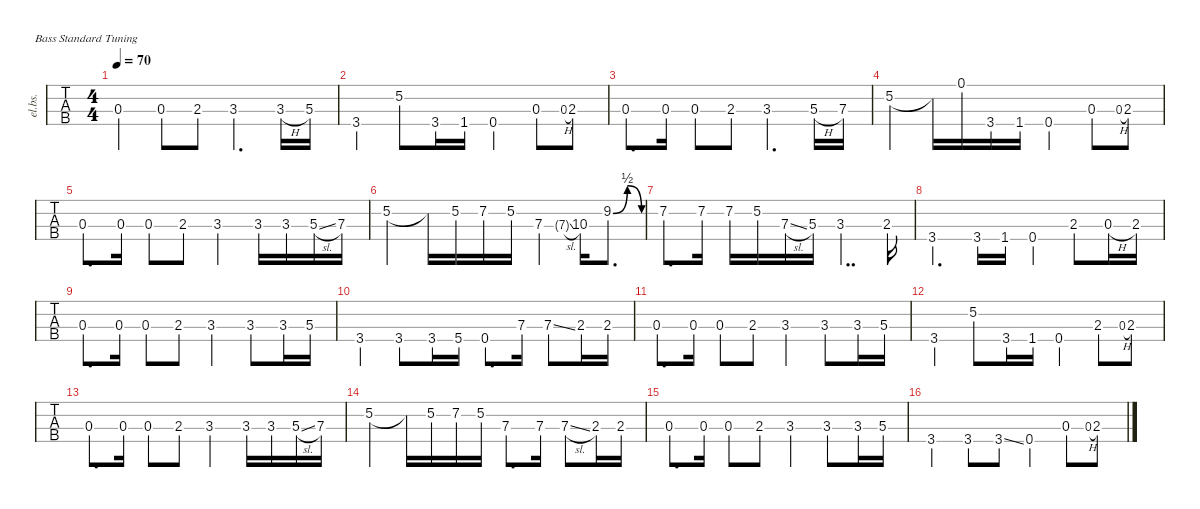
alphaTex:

\defaultSystemsLayout 4
\hideDynamics
\bracketExtendMode nobrackets
\otherSystemsTrackNameOrientation horizontal
\track ("Bass" "el.bs.") {defaultSystemsLayout 4 multiBarRest instrument electricbassfinger}
\staff {tabs}
\tuning (G2 D2 A1 E1)
\ts (4 4)
\tempo 70
\clef f4
\ks c
0.3.4{dy ff} 0.3.8 2.3.8 3.3.4{d} 3.3{h}.16 5.3.16 |
3.4.4 5.2.8 3.4.16 1.4.16 0.4.4 0.3.8 0.3{h}.8{gr onbeat} 2.3.8 |
0.3.8{d} 0.3.16 0.3.8 2.3.8 3.3.4{d} 5.3{h}.16 7.3.16 |
5.2.4 5.2{t}.16 0.1.16 3.4.16 1.4.16 0.4.4 0.3.8 0.3{h}.8{gr onbeat} 2.3.8 |
0.3.8{d} 0.3.16 0.3.8 2.3.8 3.3.4 3.3.16 3.3.16 5.3{sl}.16 7.3.16 |
5.2.4 5.2{t}.16 5.2.16 7.2.16 5.2.16 7.3.4 7.3{sl g}.8{gr onbeat} 10.3.16 9.2{be (bendrelease 16.2 0 24 2 36 2 50.4 0)}.8{d} |
7.2.8{d dy mf} 7.2.16 7.2.16 5.2.16 7.3{sl}.16 5.3.16 3.3.4{dd} 2.3.16 |
3.4.4{d} 3.4.16{dy ff} 1.4.16 0.4.4 2.3.8 0.3{h}.16 2.3.16 |
0.3.8{d} 0.3.16 0.3.8 2.3.8 3.3.4 3.3.8 3.3.16 5.3.16 |
3.4.4 3.4.8 3.4.16 5.4.16 0.4.8{d} 7.3.16 7.3{ss}.8 2.3.16 2.3.16 |
0.3.8{d} 0.3.16 0.3.8 2.3.8 3.3.4 3.3.8 3.3.16 5.3.16 |
3.4.4 5.2.8 3.4.16 1.4.16 0.4.4 2.3.8 0.3{h}.8{gr onbeat} 2.3.8 |
0.3.8{d} 0.3.16 0.3.8 2.3.8 3.3.4 3.3.16 3.3.16 5.3{sl}.16 7.3.16 |
5.2.4 5.2{t}.16 5.2.16 7.2.16 5.2.16 7.3.8{d} 7.3.16 7.3{sl}.8 2.3.16 2.3.16 |
0.3.8{d} 0.3.16 0.3.8 2.3.8 3.3.4 3.3.8 3.3.16 5.3.16 |
3.4.4{dy mf} 3.4.8{dy ff} 3.4{ss}.8 0.4.4 0.3.8 0.3{h}.8{gr onbeat} 2.3.8
